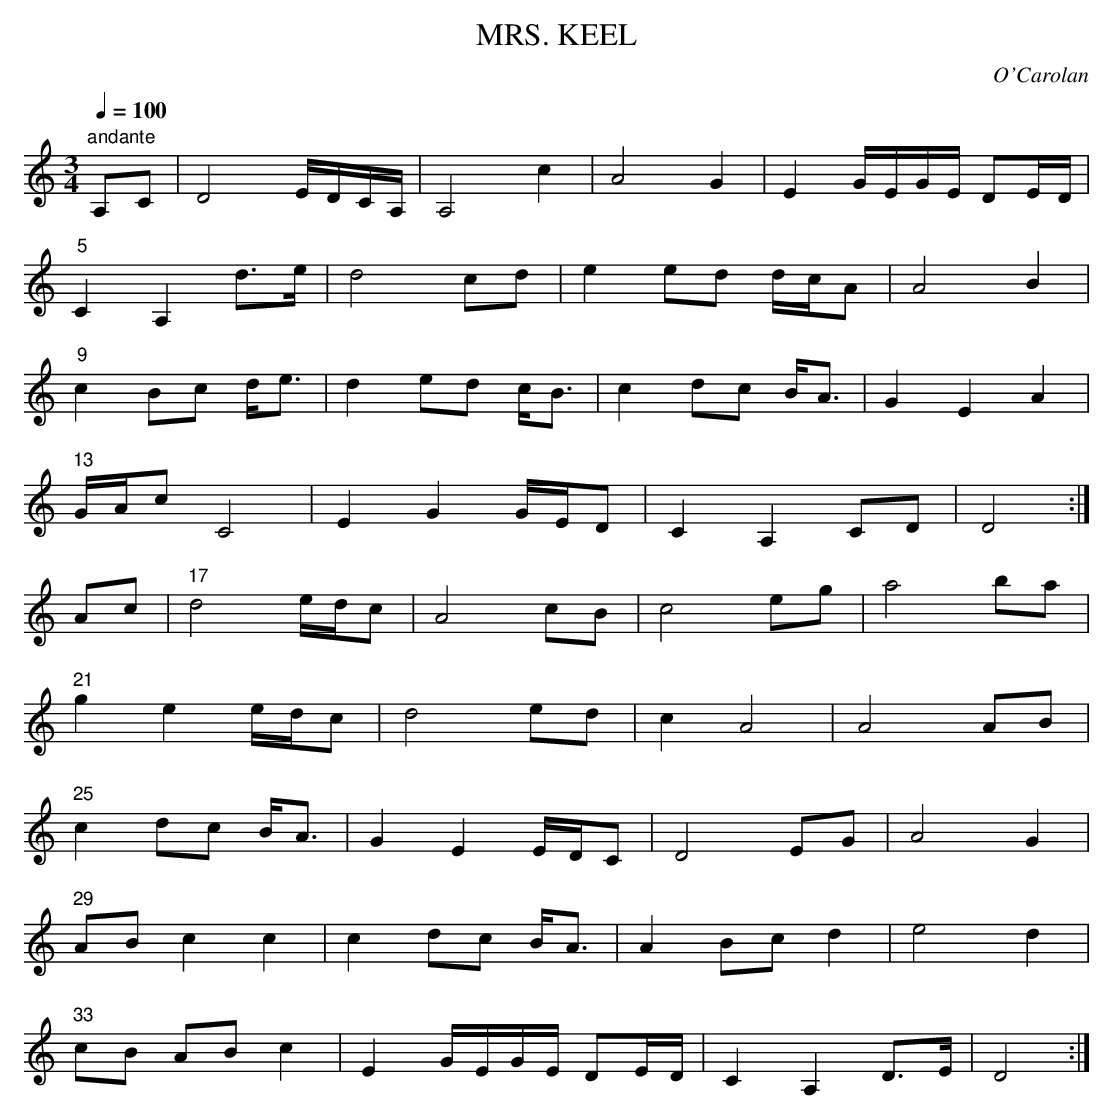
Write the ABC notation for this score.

X:1
T:MRS. KEEL
C:O'Carolan
Q:1/4=100
M:3/4
L:1/8
K:C
"andante"
A,C|D4 E/D/C/A,/|A,4 c2|A4 G2|E2 G/E/G/E/ DE/D/|
"5"C2 A,2 d>e|d4 cd|e2ed d/c/A|A4 B2|
"9"c2 Bc d<e|d2 ed c<B|c2 dc B<A|G2 E2 A2|
"13"G/A/c C4|E2 G2 G/E/D|C2 A,2 CD|D4:|
Ac|"17"d4 e/d/c|A4 cB|c4 eg|a4 ba|
"21"g2 e2 e/d/c|d4 ed|c2 A4|A4 AB|
"25"c2 dc B<A|G2 E2 E/D/C|D4 EG|A4 G2|
"29"AB c2 c2|c2 dc B<A|A2 Bc d2|e4 d2|
"33"cB AB c2|E2 G/E/G/E/ DE/D/|C2 A,2 D>E|D4 :|
